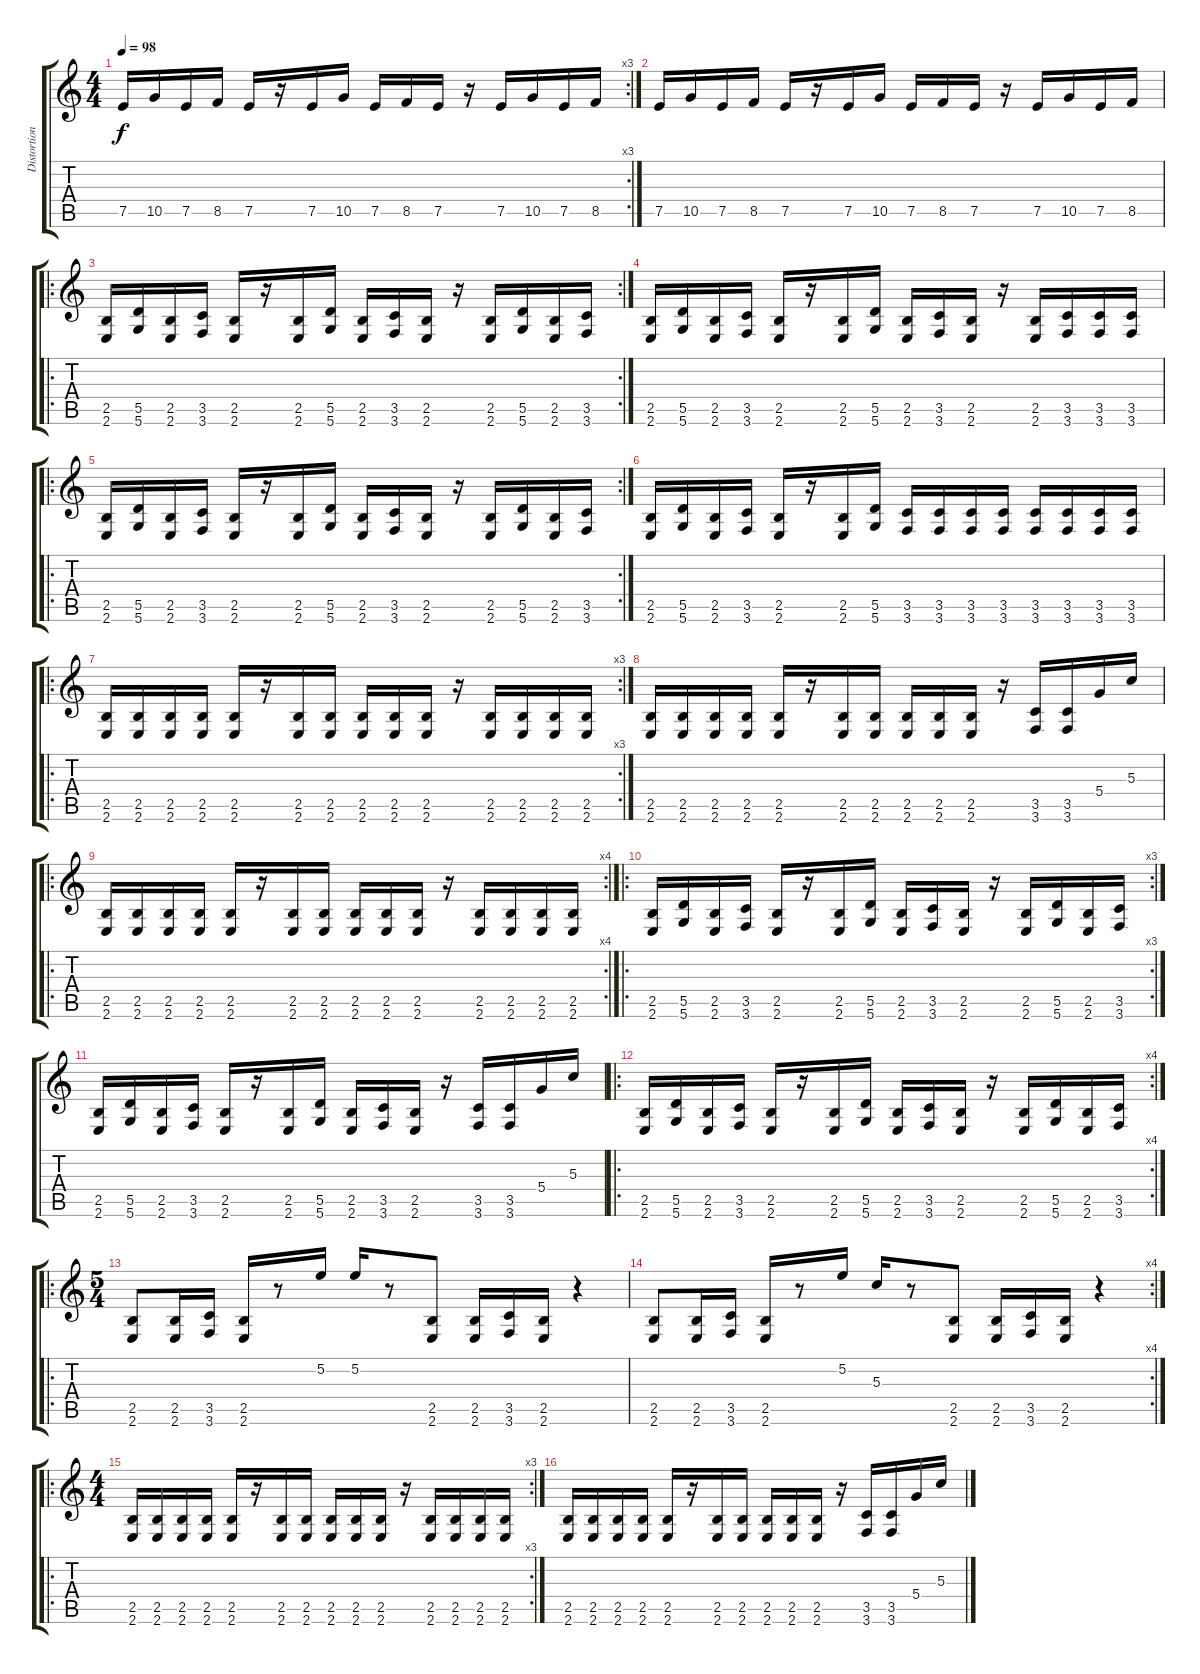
\track ("Distortion Guitar" "Distortion") {instrument distortionguitar}
\staff {score tabs}
\tuning (E4 B3 G3 D3 A2 D2) {hide}
\rc 3
\ts (4 4)
\tempo 98
\clef g2
\ks c
7.5.16{dy f instrument distortionguitar} 10.5.16 7.5.16 8.5.16 7.5.16 r.16 7.5.16 10.5.16 7.5.16 8.5.16 7.5.16 r.16 7.5.16 10.5.16 7.5.16 8.5.16 |
7.5.16 10.5.16 7.5.16 8.5.16 7.5.16 r.16 7.5.16 10.5.16 7.5.16 8.5.16 7.5.16 r.16 7.5.16 10.5.16 7.5.16 8.5.16 |
\ro
\rc 2
(2.5 2.6).16 (5.5 5.6).16 (2.5 2.6).16 (3.5 3.6).16 (2.5 2.6).16 r.16 (2.5 2.6).16 (5.5 5.6).16 (2.5 2.6).16 (3.5 3.6).16 (2.5 2.6).16 r.16 (2.5 2.6).16 (5.5 5.6).16 (2.5 2.6).16 (3.5 3.6).16 |
(2.5 2.6).16 (5.5 5.6).16 (2.5 2.6).16 (3.5 3.6).16 (2.5 2.6).16 r.16 (2.5 2.6).16 (5.5 5.6).16 (2.5 2.6).16 (3.5 3.6).16 (2.5 2.6).16 r.16 (2.5 2.6).16 (3.5 3.6).16 (3.5 3.6).16 (3.5 3.6).16 |
\ro
\rc 2
(2.5 2.6).16 (5.5 5.6).16 (2.5 2.6).16 (3.5 3.6).16 (2.5 2.6).16 r.16 (2.5 2.6).16 (5.5 5.6).16 (2.5 2.6).16 (3.5 3.6).16 (2.5 2.6).16 r.16 (2.5 2.6).16 (5.5 5.6).16 (2.5 2.6).16 (3.5 3.6).16 |
(2.5 2.6).16 (5.5 5.6).16 (2.5 2.6).16 (3.5 3.6).16 (2.5 2.6).16 r.16 (2.5 2.6).16 (5.5 5.6).16 (3.5 3.6).16 (3.5 3.6).16 (3.5 3.6).16 (3.5 3.6).16 (3.5 3.6).16 (3.5 3.6).16 (3.5 3.6).16 (3.5 3.6).16 |
\ro
\rc 3
(2.5 2.6).16 (2.5 2.6).16 (2.5 2.6).16 (2.5 2.6).16 (2.5 2.6).16 r.16 (2.5 2.6).16 (2.5 2.6).16 (2.5 2.6).16 (2.5 2.6).16 (2.5 2.6).16 r.16 (2.5 2.6).16 (2.5 2.6).16 (2.5 2.6).16 (2.5 2.6).16 |
(2.5 2.6).16 (2.5 2.6).16 (2.5 2.6).16 (2.5 2.6).16 (2.5 2.6).16 r.16 (2.5 2.6).16 (2.5 2.6).16 (2.5 2.6).16 (2.5 2.6).16 (2.5 2.6).16 r.16 (3.5 3.6).16 (3.5 3.6).16 5.4.16 5.3.16 |
\ro
\rc 4
(2.5 2.6).16 (2.5 2.6).16 (2.5 2.6).16 (2.5 2.6).16 (2.5 2.6).16 r.16 (2.5 2.6).16 (2.5 2.6).16 (2.5 2.6).16 (2.5 2.6).16 (2.5 2.6).16 r.16 (2.5 2.6).16 (2.5 2.6).16 (2.5 2.6).16 (2.5 2.6).16 |
\ro
\rc 3
(2.5 2.6).16 (5.5 5.6).16 (2.5 2.6).16 (3.5 3.6).16 (2.5 2.6).16 r.16 (2.5 2.6).16 (5.5 5.6).16 (2.5 2.6).16 (3.5 3.6).16 (2.5 2.6).16 r.16 (2.5 2.6).16 (5.5 5.6).16 (2.5 2.6).16 (3.5 3.6).16 |
(2.5 2.6).16 (5.5 5.6).16 (2.5 2.6).16 (3.5 3.6).16 (2.5 2.6).16 r.16 (2.5 2.6).16 (5.5 5.6).16 (2.5 2.6).16 (3.5 3.6).16 (2.5 2.6).16 r.16 (3.5 3.6).16 (3.5 3.6).16 5.4.16 5.3.16 |
\ro
\rc 4
(2.5 2.6).16 (5.5 5.6).16 (2.5 2.6).16 (3.5 3.6).16 (2.5 2.6).16 r.16 (2.5 2.6).16 (5.5 5.6).16 (2.5 2.6).16 (3.5 3.6).16 (2.5 2.6).16 r.16 (2.5 2.6).16 (5.5 5.6).16 (2.5 2.6).16 (3.5 3.6).16 |
\ro
\ts (5 4)
(2.5 2.6).8 (2.5 2.6).16 (3.5 3.6).16 (2.5 2.6).16 r.8 5.2.16 5.2.16 r.8 (2.5 2.6).8 (2.5 2.6).16 (3.5 3.6).16 (2.5 2.6).16 r.4 |
\rc 4
(2.5 2.6).8 (2.5 2.6).16 (3.5 3.6).16 (2.5 2.6).16 r.8 5.2.16 5.3.16 r.8 (2.5 2.6).8 (2.5 2.6).16 (3.5 3.6).16 (2.5 2.6).16 r.4 |
\ro
\rc 3
\ts (4 4)
(2.5 2.6).16 (2.5 2.6).16 (2.5 2.6).16 (2.5 2.6).16 (2.5 2.6).16 r.16 (2.5 2.6).16 (2.5 2.6).16 (2.5 2.6).16 (2.5 2.6).16 (2.5 2.6).16 r.16 (2.5 2.6).16 (2.5 2.6).16 (2.5 2.6).16 (2.5 2.6).16 |
(2.5 2.6).16 (2.5 2.6).16 (2.5 2.6).16 (2.5 2.6).16 (2.5 2.6).16 r.16 (2.5 2.6).16 (2.5 2.6).16 (2.5 2.6).16 (2.5 2.6).16 (2.5 2.6).16 r.16 (3.5 3.6).16 (3.5 3.6).16 5.4.16 5.3.16
